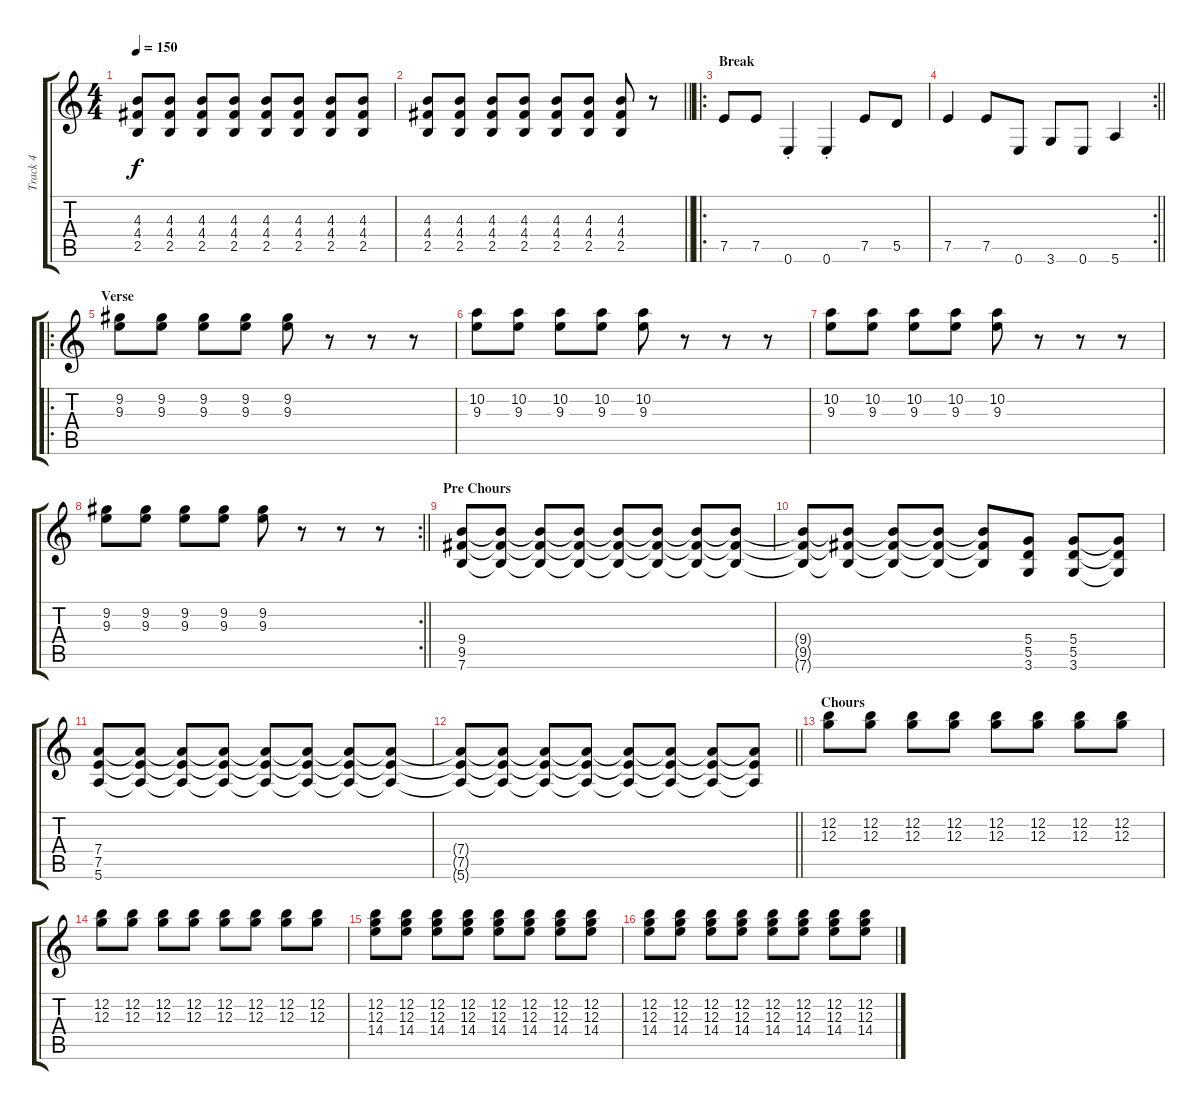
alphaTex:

\track ("Track 4" "Track 4") {instrument overdrivenguitar}
\staff {score tabs}
\tuning (E4 B3 G3 D3 A2 E2) {hide}
\ts (4 4)
\tempo 150
\clef g2
\ks c
(4.3 4.4 2.5).8{dy f} (4.3 4.4 2.5).8 (4.3 4.4 2.5).8 (4.3 4.4 2.5).8 (4.3 4.4 2.5).8 (4.3 4.4 2.5).8 (4.3 4.4 2.5).8 (4.3 4.4 2.5).8 |
\barLineRight lightlight
(4.3 4.4 2.5).8 (4.3 4.4 2.5).8 (4.3 4.4 2.5).8 (4.3 4.4 2.5).8 (4.3 4.4 2.5).8 (4.3 4.4 2.5).8 (4.3 4.4 2.5).8 r.8 |
\ro
\section ("" "Break")
7.5.8 7.5.8 0.6{st}.4 0.6{st}.4 7.5.8 5.5.8 |
\rc 2
\barLineRight lightlight
7.5.4 7.5.8 0.6.8 3.6.8 0.6.8 5.6.4 |
\ro
\section ("" "Verse")
(9.2 9.3).8 (9.2 9.3).8 (9.2 9.3).8 (9.2 9.3).8 (9.2 9.3).8 r.8 r.8 r.8 |
(10.2 9.3).8 (10.2 9.3).8 (10.2 9.3).8 (10.2 9.3).8 (10.2 9.3).8 r.8 r.8 r.8 |
(10.2 9.3).8 (10.2 9.3).8 (10.2 9.3).8 (10.2 9.3).8 (10.2 9.3).8 r.8 r.8 r.8 |
\rc 2
\barLineRight lightlight
(9.2 9.3).8 (9.2 9.3).8 (9.2 9.3).8 (9.2 9.3).8 (9.2 9.3).8 r.8 r.8 r.8 |
\section ("" "Pre Chours")
(9.4 9.5 7.6).8 (9.4{t} 9.5{t} 7.6{t}).8 (9.4{t} 9.5{t} 7.6{t}).8 (9.4{t} 9.5{t} 7.6{t}).8 (9.4{t} 9.5{t} 7.6{t}).8 (9.4{t} 9.5{t} 7.6{t}).8 (9.4{t} 9.5{t} 7.6{t}).8 (9.4{t} 9.5{t} 7.6{t}).8 |
(9.4{t} 9.5{t} 7.6{t}).8 (9.4{t} 9.5{t} 7.6{t}).8 (9.4{t} 9.5{t} 7.6{t}).8 (9.4{t} 9.5{t} 7.6{t}).8 (9.4{t} 9.5{t} 7.6{t}).8 (5.4 5.5 3.6).8 (5.4 5.5 3.6).8 (5.4{t} 5.5{t} 3.6{t}).8 |
(7.4 7.5 5.6).8 (7.4{t} 7.5{t} 5.6{t}).8 (7.4{t} 7.5{t} 5.6{t}).8 (7.4{t} 7.5{t} 5.6{t}).8 (7.4{t} 7.5{t} 5.6{t}).8 (7.4{t} 7.5{t} 5.6{t}).8 (7.4{t} 7.5{t} 5.6{t}).8 (7.4{t} 7.5{t} 5.6{t}).8 |
\barLineRight lightlight
(7.4{t} 7.5{t} 5.6{t}).8 (7.4{t} 7.5{t} 5.6{t}).8 (7.4{t} 7.5{t} 5.6{t}).8 (7.4{t} 7.5{t} 5.6{t}).8 (7.4{t} 7.5{t} 5.6{t}).8 (7.4{t} 7.5{t} 5.6{t}).8 (7.4{t} 7.5{t} 5.6{t}).8 (7.4{t} 7.5{t} 5.6{t}).8 |
\section ("" "Chours")
(12.2 12.3).8 (12.2 12.3).8 (12.2 12.3).8 (12.2 12.3).8 (12.2 12.3).8 (12.2 12.3).8 (12.2 12.3).8 (12.2 12.3).8 |
(12.2 12.3).8 (12.2 12.3).8 (12.2 12.3).8 (12.2 12.3).8 (12.2 12.3).8 (12.2 12.3).8 (12.2 12.3).8 (12.2 12.3).8 |
(12.2 12.3 14.4).8 (12.2 12.3 14.4).8 (12.2 12.3 14.4).8 (12.2 12.3 14.4).8 (12.2 12.3 14.4).8 (12.2 12.3 14.4).8 (12.2 12.3 14.4).8 (12.2 12.3 14.4).8 |
(12.2 12.3 14.4).8 (12.2 12.3 14.4).8 (12.2 12.3 14.4).8 (12.2 12.3 14.4).8 (12.2 12.3 14.4).8 (12.2 12.3 14.4).8 (12.2 12.3 14.4).8 (12.2 12.3 14.4).8
